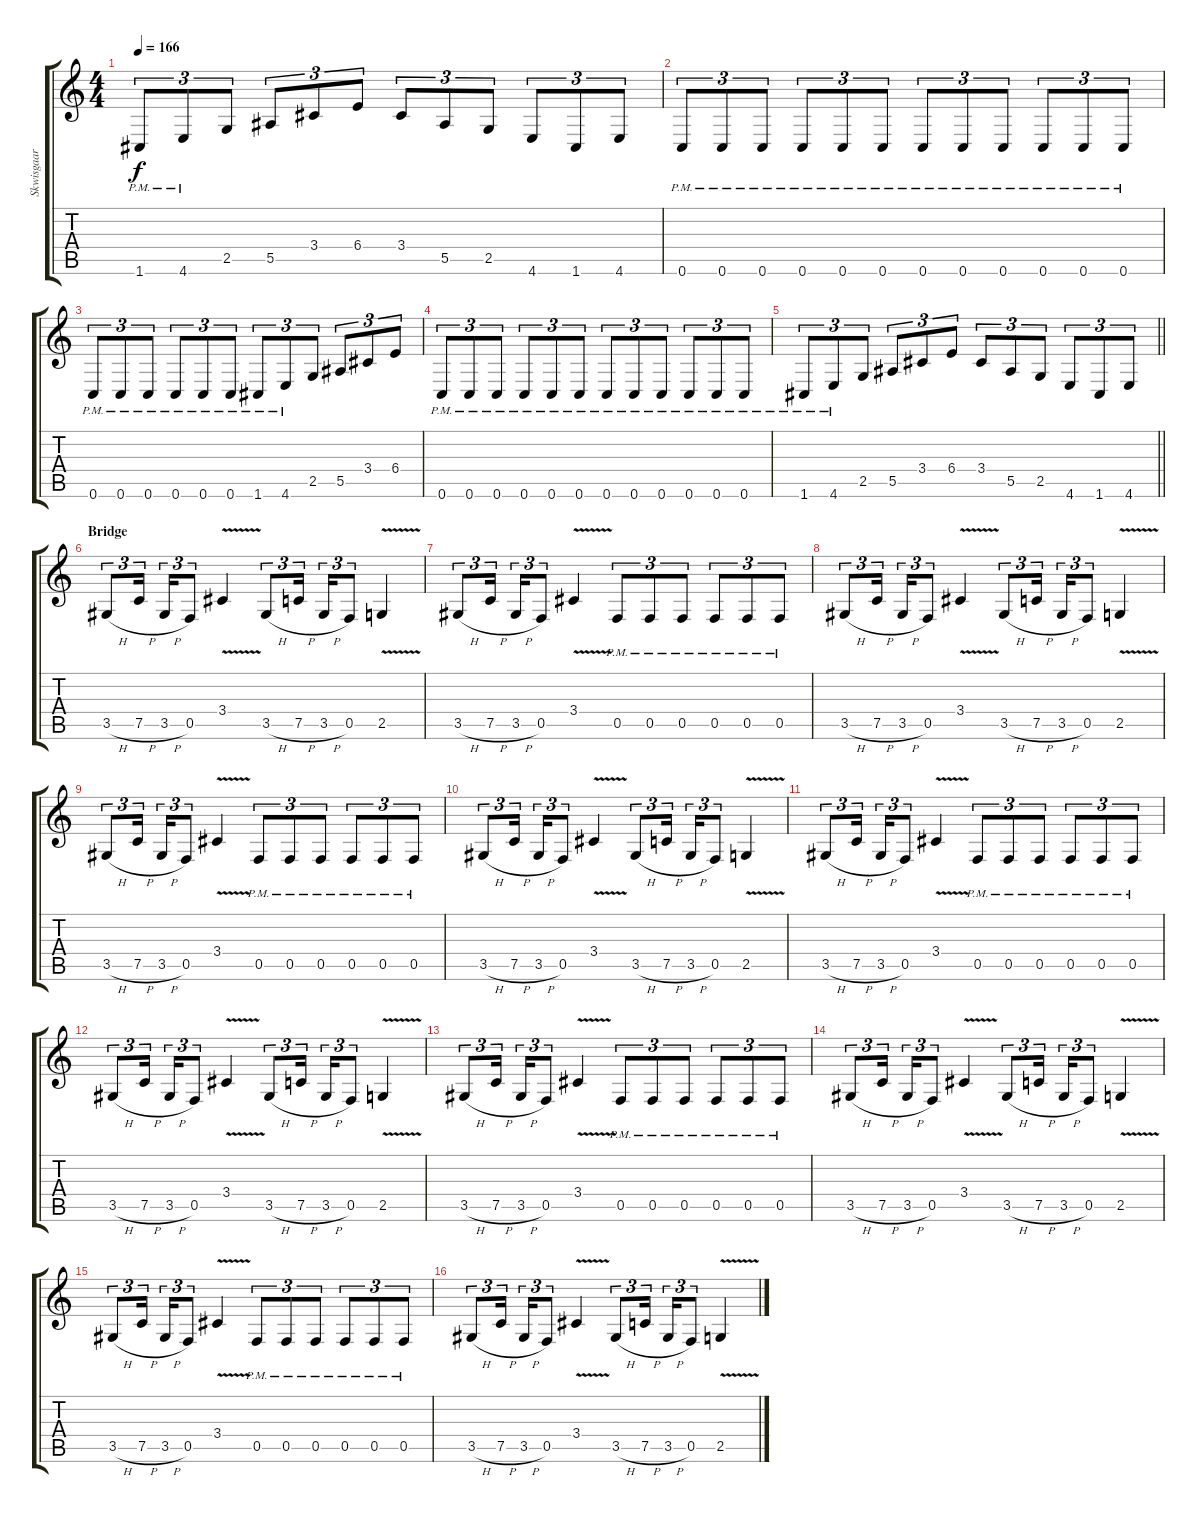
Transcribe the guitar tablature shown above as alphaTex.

\track ("Skwisgaar Skwigelf" "Skwisgaar ") {instrument distortionguitar}
\staff {score tabs}
\tuning (C4 G3 Eb3 Bb2 F2 C2) {hide}
\ts (4 4)
\tempo 166
\clef g2
\ks c
1.6{pm}.8{tu (3 2) dy f} 4.6{pm}.8{tu (3 2)} 2.5.8{tu (3 2)} 5.5.8{tu (3 2)} 3.4.8{tu (3 2)} 6.4.8{tu (3 2)} 3.4.8{tu (3 2)} 5.5.8{tu (3 2)} 2.5.8{tu (3 2)} 4.6.8{tu (3 2)} 1.6.8{tu (3 2)} 4.6.8{tu (3 2)} |
0.6{pm}.8{tu (3 2)} 0.6{pm}.8{tu (3 2)} 0.6{pm}.8{tu (3 2)} 0.6{pm}.8{tu (3 2)} 0.6{pm}.8{tu (3 2)} 0.6{pm}.8{tu (3 2)} 0.6{pm}.8{tu (3 2)} 0.6{pm}.8{tu (3 2)} 0.6{pm}.8{tu (3 2)} 0.6{pm}.8{tu (3 2)} 0.6{pm}.8{tu (3 2)} 0.6{pm}.8{tu (3 2)} |
0.6{pm}.8{tu (3 2)} 0.6{pm}.8{tu (3 2)} 0.6{pm}.8{tu (3 2)} 0.6{pm}.8{tu (3 2)} 0.6{pm}.8{tu (3 2)} 0.6{pm}.8{tu (3 2)} 1.6{pm}.8{tu (3 2)} 4.6{pm}.8{tu (3 2)} 2.5.8{tu (3 2)} 5.5.8{tu (3 2)} 3.4.8{tu (3 2)} 6.4.8{tu (3 2)} |
0.6{pm}.8{tu (3 2)} 0.6{pm}.8{tu (3 2)} 0.6{pm}.8{tu (3 2)} 0.6{pm}.8{tu (3 2)} 0.6{pm}.8{tu (3 2)} 0.6{pm}.8{tu (3 2)} 0.6{pm}.8{tu (3 2)} 0.6{pm}.8{tu (3 2)} 0.6{pm}.8{tu (3 2)} 0.6{pm}.8{tu (3 2)} 0.6{pm}.8{tu (3 2)} 0.6{pm}.8{tu (3 2)} |
\barLineRight lightlight
1.6{pm}.8{tu (3 2)} 4.6{pm}.8{tu (3 2)} 2.5.8{tu (3 2)} 5.5.8{tu (3 2)} 3.4.8{tu (3 2)} 6.4.8{tu (3 2)} 3.4.8{tu (3 2)} 5.5.8{tu (3 2)} 2.5.8{tu (3 2)} 4.6.8{tu (3 2)} 1.6.8{tu (3 2)} 4.6.8{tu (3 2)} |
\section ("" "Bridge")
3.5{h}.8{tu (3 2)} 7.5{h}.16{tu (3 2) beam splitsecondary} 3.5{h}.16{tu (3 2)} 0.5.8{tu (3 2)} 3.4{v}.4 3.5{h}.8{tu (3 2)} 7.5{h}.16{tu (3 2) beam splitsecondary} 3.5{h}.16{tu (3 2)} 0.5.8{tu (3 2)} 2.5{v}.4 |
3.5{h}.8{tu (3 2)} 7.5{h}.16{tu (3 2) beam splitsecondary} 3.5{h}.16{tu (3 2)} 0.5.8{tu (3 2)} 3.4{v}.4 0.5{pm}.8{tu (3 2)} 0.5{pm}.8{tu (3 2)} 0.5{pm}.8{tu (3 2)} 0.5{pm}.8{tu (3 2)} 0.5{pm}.8{tu (3 2)} 0.5{pm}.8{tu (3 2)} |
3.5{h}.8{tu (3 2)} 7.5{h}.16{tu (3 2) beam splitsecondary} 3.5{h}.16{tu (3 2)} 0.5.8{tu (3 2)} 3.4{v}.4 3.5{h}.8{tu (3 2)} 7.5{h}.16{tu (3 2) beam splitsecondary} 3.5{h}.16{tu (3 2)} 0.5.8{tu (3 2)} 2.5{v}.4 |
3.5{h}.8{tu (3 2)} 7.5{h}.16{tu (3 2) beam splitsecondary} 3.5{h}.16{tu (3 2)} 0.5.8{tu (3 2)} 3.4{v}.4 0.5{pm}.8{tu (3 2)} 0.5{pm}.8{tu (3 2)} 0.5{pm}.8{tu (3 2)} 0.5{pm}.8{tu (3 2)} 0.5{pm}.8{tu (3 2)} 0.5{pm}.8{tu (3 2)} |
3.5{h}.8{tu (3 2)} 7.5{h}.16{tu (3 2) beam splitsecondary} 3.5{h}.16{tu (3 2)} 0.5.8{tu (3 2)} 3.4{v}.4 3.5{h}.8{tu (3 2)} 7.5{h}.16{tu (3 2) beam splitsecondary} 3.5{h}.16{tu (3 2)} 0.5.8{tu (3 2)} 2.5{v}.4 |
3.5{h}.8{tu (3 2)} 7.5{h}.16{tu (3 2) beam splitsecondary} 3.5{h}.16{tu (3 2)} 0.5.8{tu (3 2)} 3.4{v}.4 0.5{pm}.8{tu (3 2)} 0.5{pm}.8{tu (3 2)} 0.5{pm}.8{tu (3 2)} 0.5{pm}.8{tu (3 2)} 0.5{pm}.8{tu (3 2)} 0.5{pm}.8{tu (3 2)} |
3.5{h}.8{tu (3 2)} 7.5{h}.16{tu (3 2) beam splitsecondary} 3.5{h}.16{tu (3 2)} 0.5.8{tu (3 2)} 3.4{v}.4 3.5{h}.8{tu (3 2)} 7.5{h}.16{tu (3 2) beam splitsecondary} 3.5{h}.16{tu (3 2)} 0.5.8{tu (3 2)} 2.5{v}.4 |
3.5{h}.8{tu (3 2)} 7.5{h}.16{tu (3 2) beam splitsecondary} 3.5{h}.16{tu (3 2)} 0.5.8{tu (3 2)} 3.4{v}.4 0.5{pm}.8{tu (3 2)} 0.5{pm}.8{tu (3 2)} 0.5{pm}.8{tu (3 2)} 0.5{pm}.8{tu (3 2)} 0.5{pm}.8{tu (3 2)} 0.5{pm}.8{tu (3 2)} |
3.5{h}.8{tu (3 2)} 7.5{h}.16{tu (3 2) beam splitsecondary} 3.5{h}.16{tu (3 2)} 0.5.8{tu (3 2)} 3.4{v}.4 3.5{h}.8{tu (3 2)} 7.5{h}.16{tu (3 2) beam splitsecondary} 3.5{h}.16{tu (3 2)} 0.5.8{tu (3 2)} 2.5{v}.4 |
3.5{h}.8{tu (3 2)} 7.5{h}.16{tu (3 2) beam splitsecondary} 3.5{h}.16{tu (3 2)} 0.5.8{tu (3 2)} 3.4{v}.4 0.5{pm}.8{tu (3 2)} 0.5{pm}.8{tu (3 2)} 0.5{pm}.8{tu (3 2)} 0.5{pm}.8{tu (3 2)} 0.5{pm}.8{tu (3 2)} 0.5{pm}.8{tu (3 2)} |
3.5{h}.8{tu (3 2)} 7.5{h}.16{tu (3 2) beam splitsecondary} 3.5{h}.16{tu (3 2)} 0.5.8{tu (3 2)} 3.4{v}.4 3.5{h}.8{tu (3 2)} 7.5{h}.16{tu (3 2) beam splitsecondary} 3.5{h}.16{tu (3 2)} 0.5.8{tu (3 2)} 2.5{v}.4
